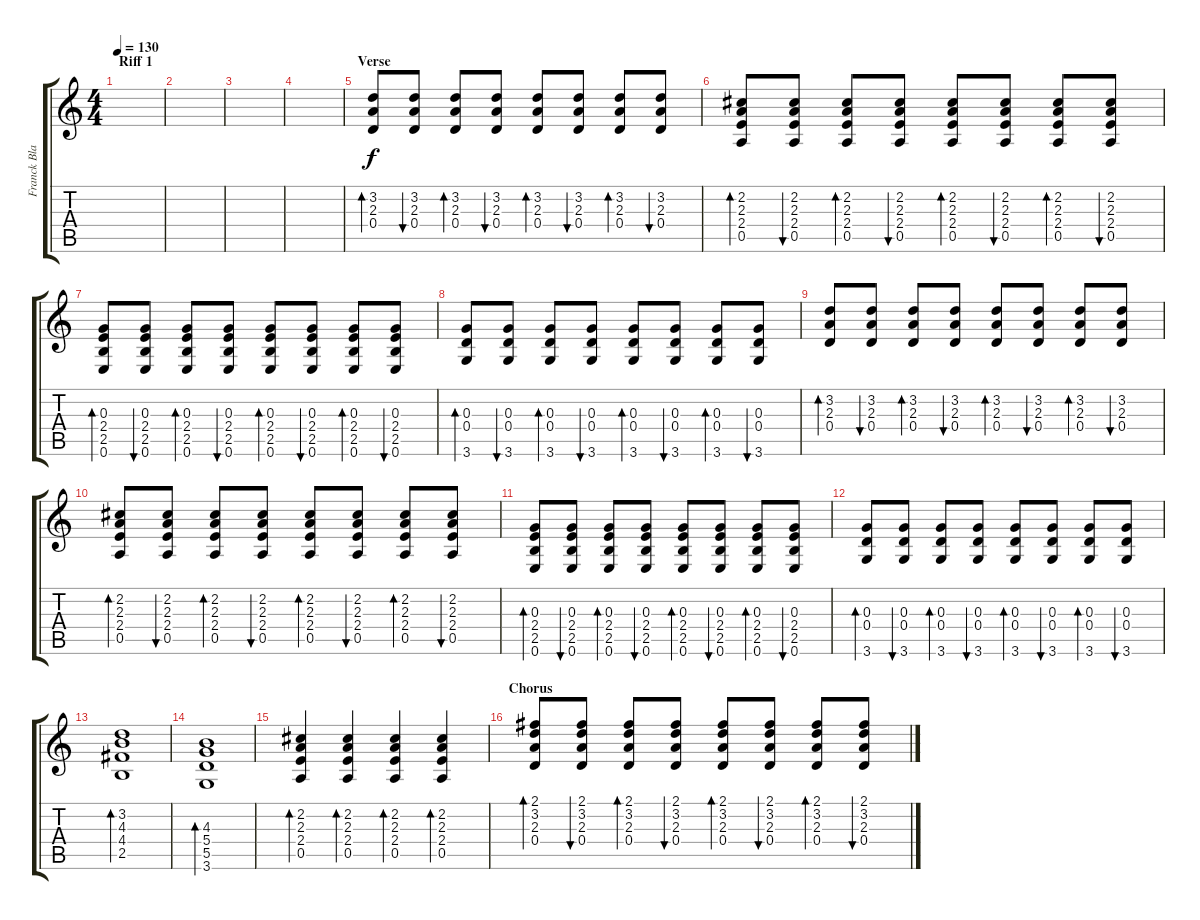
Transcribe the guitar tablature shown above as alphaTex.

\track ("Franck Black" "Franck Bla") {instrument acousticguitarsteel}
\staff {score tabs}
\tuning (E4 B3 G3 D3 A2 E2) {hide}
\ts (4 4)
\section ("" "Riff 1")
\tempo 130
\clef g2
\ks c
|
|
|
|
\section ("" "Verse")
(3.2 2.3 0.4).8{bd 60} (3.2 2.3 0.4).8{bu 60} (3.2 2.3 0.4).8{bd 60} (3.2 2.3 0.4).8{bu 60} (3.2 2.3 0.4).8{bd 60} (3.2 2.3 0.4).8{bu 60} (3.2 2.3 0.4).8{bd 60} (3.2 2.3 0.4).8{bu 60} |
(2.2 2.3 2.4 0.5).8{bd 60} (2.2 2.3 2.4 0.5).8{bu 60} (2.2 2.3 2.4 0.5).8{bd 60} (2.2 2.3 2.4 0.5).8{bu 60} (2.2 2.3 2.4 0.5).8{bd 60} (2.2 2.3 2.4 0.5).8{bu 60} (2.2 2.3 2.4 0.5).8{bd 60} (2.2 2.3 2.4 0.5).8{bu 60} |
(0.3 2.4 2.5 0.6).8{bd 60} (0.3 2.4 2.5 0.6).8{bu 60} (0.3 2.4 2.5 0.6).8{bd 60} (0.3 2.4 2.5 0.6).8{bu 60} (0.3 2.4 2.5 0.6).8{bd 60} (0.3 2.4 2.5 0.6).8{bu 60} (0.3 2.4 2.5 0.6).8{bd 60} (0.3 2.4 2.5 0.6).8{bu 60} |
(0.3 0.4 3.6).8{bd 60} (0.3 0.4 3.6).8{bu 60} (0.3 0.4 3.6).8{bd 60} (0.3 0.4 3.6).8{bu 60} (0.3 0.4 3.6).8{bd 60} (0.3 0.4 3.6).8{bu 60} (0.3 0.4 3.6).8{bd 60} (0.3 0.4 3.6).8{bu 60} |
(3.2 2.3 0.4).8{bd 60} (3.2 2.3 0.4).8{bu 60} (3.2 2.3 0.4).8{bd 60} (3.2 2.3 0.4).8{bu 60} (3.2 2.3 0.4).8{bd 60} (3.2 2.3 0.4).8{bu 60} (3.2 2.3 0.4).8{bd 60} (3.2 2.3 0.4).8{bu 60} |
(2.2 2.3 2.4 0.5).8{bd 60} (2.2 2.3 2.4 0.5).8{bu 60} (2.2 2.3 2.4 0.5).8{bd 60} (2.2 2.3 2.4 0.5).8{bu 60} (2.2 2.3 2.4 0.5).8{bd 60} (2.2 2.3 2.4 0.5).8{bu 60} (2.2 2.3 2.4 0.5).8{bd 60} (2.2 2.3 2.4 0.5).8{bu 60} |
(0.3 2.4 2.5 0.6).8{bd 60} (0.3 2.4 2.5 0.6).8{bu 60} (0.3 2.4 2.5 0.6).8{bd 60} (0.3 2.4 2.5 0.6).8{bu 60} (0.3 2.4 2.5 0.6).8{bd 60} (0.3 2.4 2.5 0.6).8{bu 60} (0.3 2.4 2.5 0.6).8{bd 60} (0.3 2.4 2.5 0.6).8{bu 60} |
(0.3 0.4 3.6).8{bd 60} (0.3 0.4 3.6).8{bu 60} (0.3 0.4 3.6).8{bd 60} (0.3 0.4 3.6).8{bu 60} (0.3 0.4 3.6).8{bd 60} (0.3 0.4 3.6).8{bu 60} (0.3 0.4 3.6).8{bd 60} (0.3 0.4 3.6).8{bu 60} |
\section ("" "")
(3.2 4.3 4.4 2.5).1{bd 60} |
(4.3 5.4 5.5 3.6).1{bd 60} |
(2.2 2.3 2.4 0.5).4{bd 60} (2.2 2.3 2.4 0.5).4{bd 60} (2.2 2.3 2.4 0.5).4{bd 60} (2.2 2.3 2.4 0.5).4{bd 60} |
\section ("" "Chorus")
(2.1 3.2 2.3 0.4).8{bd 60} (2.1 3.2 2.3 0.4).8{bu 60} (2.1 3.2 2.3 0.4).8{bd 60} (2.1 3.2 2.3 0.4).8{bu 60} (2.1 3.2 2.3 0.4).8{bd 60} (2.1 3.2 2.3 0.4).8{bu 60} (2.1 3.2 2.3 0.4).8{bd 60} (2.1 3.2 2.3 0.4).8{bu 60}
